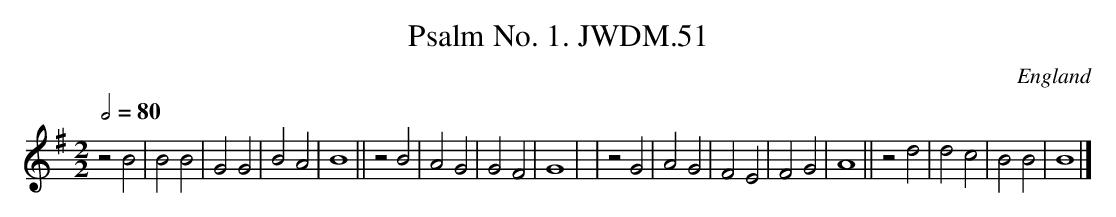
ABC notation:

X:1
T:Psalm No. 1. JWDM.51
M:2/2
L:1/2
Q:80
O:England
K:G major
zB|B B|G G|B A|B2||zB|A G|G F|G2|\
|zG|AG|FE|FG|A2||zd|dc|BB|B2|]
